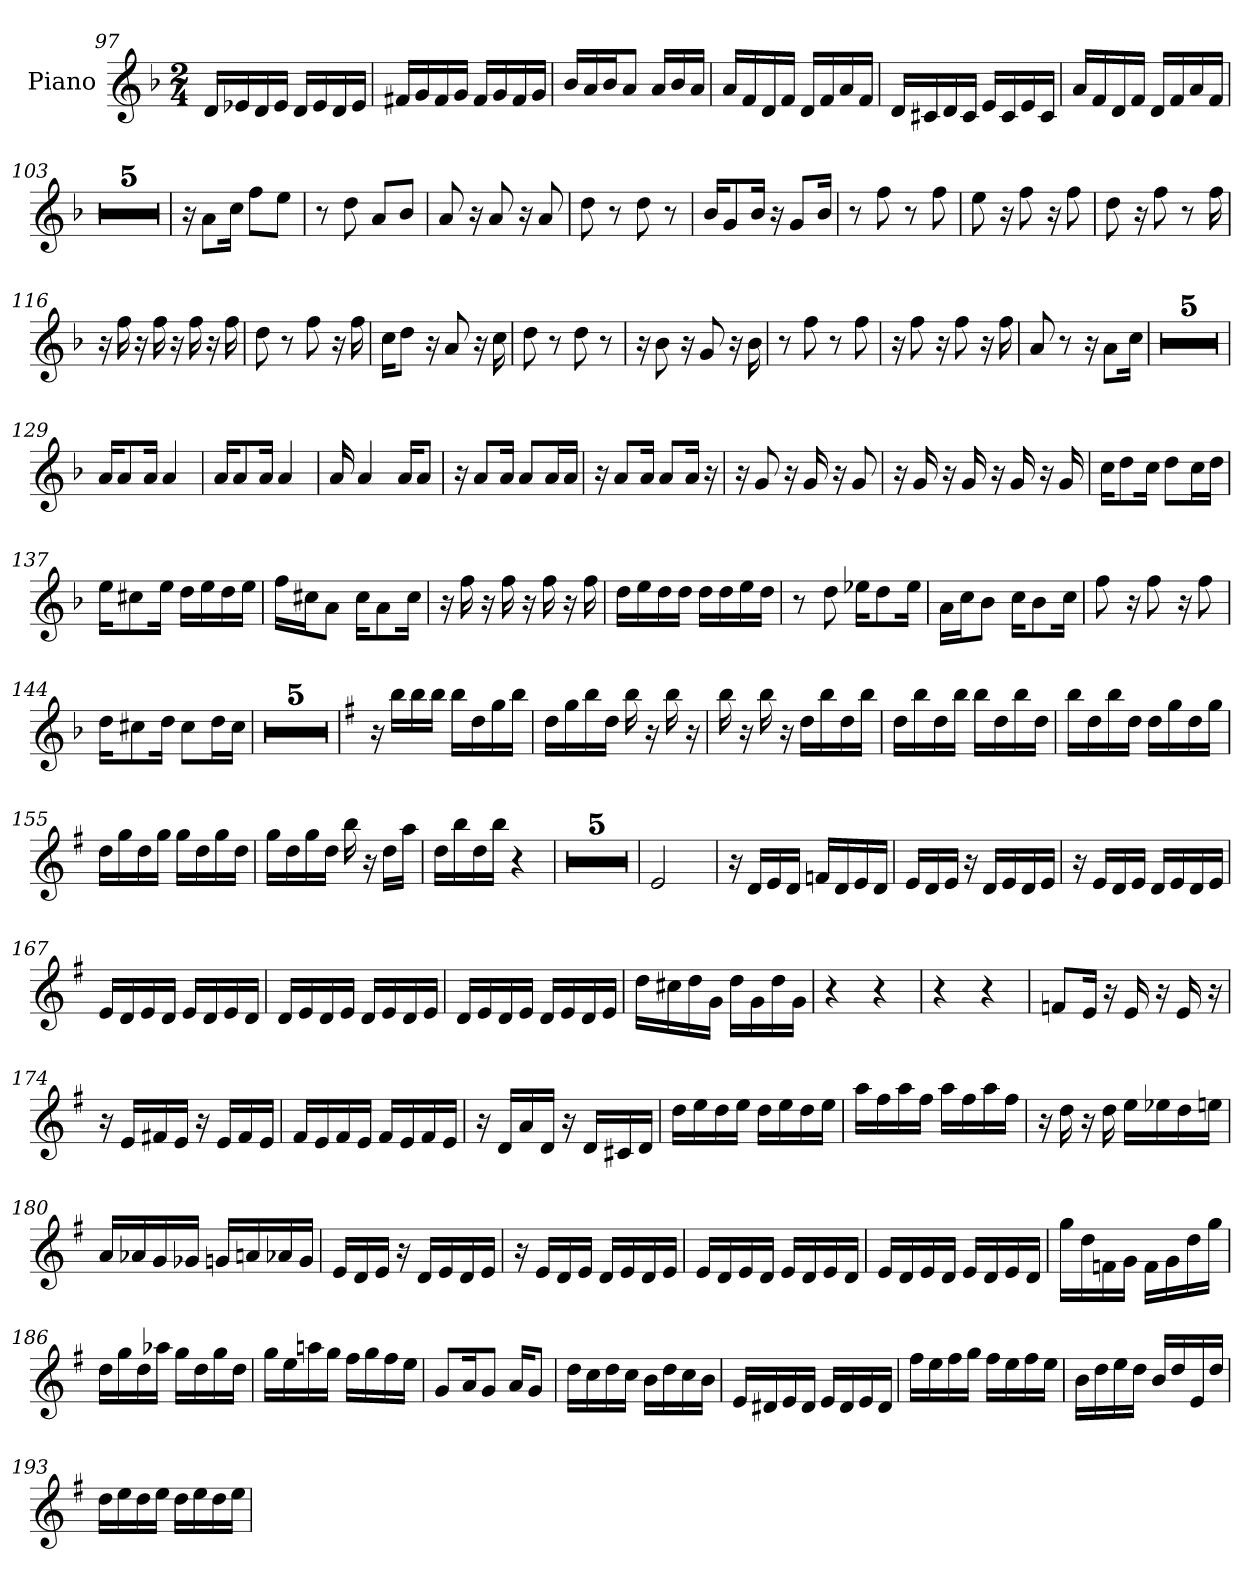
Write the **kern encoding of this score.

**kern
*part1
*staff1
*I"Piano
*I'Pno
*clefG2
*k[b-]
*F:
*M2/4
=97
16d/LL
16e-X/
16d/
16e-/JJ
16d/LL
16e-/
16d/
16e-/JJ
=98
16f#X/LL
16g/
16f#/
16g/JJ
16f#/LL
16g/
16f#/
16g/JJ
!!LO:LB:g=z
=99
16b-/LL
16a/
16b-/J
8a/J
16a/LL
16b-/
16a/JJ
=100
16a/LL
16f/
16d/
16f/JJ
16d/LL
16f/
16a/
16f/JJ
=101
16d/LL
16c#X/
16d/
16c#/JJ
16e/LL
16c#/
16e/
16c#/JJ
=102
16a/LL
16f/
16d/
16f/JJ
16d/LL
16f/
16a/
16f/JJ
=103
2r
=104
2r
=105
2r
!!LO:LB:g=z
=106
2r
=107
2r
=108
!!LO:REH:place=s1:b:enc=none:fs=14:t=Melody 5
*MM60
16r
8a\L
16cc\Jk
8ff\L
8ee\J
=109
8r
8dd\
8a/L
8b-/J
=110
8a/
16r
8a/
16r
8a/
=111
8dd\
8r
8dd\
8r
=112
16b-/KL
8g/
16b-/Jk
16r
8g/L
16b-/Jk
=113
8r
8ff\
8r
8ff\
!!LO:LB:g=z
=114
8ee\
16r
8ff\
16r
8ff\
=115
8dd\
16r
8ff\
8r
16ff\
=116
16r
16ff\
16r
16ff\
16r
16ff\
16r
16ff\
=117
8dd\
8r
8ff\
16r
16ff\
=118
16cc\KL
8dd\J
16r
8a/
16r
16cc\
=119
8dd\
8r
8dd\
8r
!!LO:LB:g=z
=120
16r
8b-\
16r
8g/
16r
16b-\
=121
8r
8ff\
8r
8ff\
=122
16r
8ff\
16r
8ff\
16r
16ff\
=123
8a/
8r
16r
8a\L
16cc\Jk
=124
2r
=125
2r
=126
2r
=127
2r
!!LO:PB:g=z
=128
2r
=129
!!LO:REH:place=s1:b:enc=none:fs=14:t=Melody 6
*MM60
16a/KL
8a/
16a/Jk
4a/
=130
16a/KL
8a/
16a/Jk
4a/
=131
16a/
4a/
16a/KL
8a/J
=132
16r
8a/L
16a/Jk
8a/L
16a/L
16a/JJ
=133
16r
8a/L
16a/Jk
8a/L
16a/Jk
16r
=134
16r
8g/
16r
16g/
16r
8g/
!!LO:LB:g=z
=135
16r
16g/
16r
16g/
16r
16g/
16r
16g/
=136
16cc\KL
8dd\
16cc\Jk
8dd\L
16cc\L
16dd\JJ
=137
16ee\KL
8cc#X\
16ee\Jk
16dd\LL
16ee\
16dd\
16ee\JJ
=138
16ff\LL
16cc#X\J
8a\J
16cc#\KL
8a\
16cc#\Jk
=139
16r
16ff\
16r
16ff\
16r
16ff\
16r
16ff\
!!LO:LB:g=z
=140
16dd\LL
16ee\
16dd\
16dd\JJ
16dd\LL
16dd\
16ee\
16dd\JJ
=141
8r
8dd\
16ee-X\KL
8dd\
16ee-\Jk
=142
16a\LL
16cc\J
8b-\J
16cc\KL
8b-\
16cc\Jk
=143
8ff\
16r
8ff\
16r
8ff\
=144
16dd\KL
8cc#X\
16dd\Jk
8cc#\L
16dd\L
16cc#\JJ
=145
2r
=146
2r
!!LO:LB:g=z
=147
2r
=148
2r
=149
2r
=150
!!LO:REH:place=s1:b:enc=none:fs=14:t=Melody 7
*k[f#]
*G:
*MM60
16r
16bb\LL
16bb\
16bb\JJ
16bb\LL
16dd\
16gg\
16bb\JJ
=151
16dd\LL
16gg\
16bb\
16dd\JJ
16bb\
16r
16bb\
16r
=152
16bb\
16r
16bb\
16r
16dd\LL
16bb\
16dd\
16bb\JJ
!!LO:LB:g=z
=153
16dd\LL
16bb\
16dd\
16bb\JJ
16bb\LL
16dd\
16bb\
16dd\JJ
=154
16bb\LL
16dd\
16bb\
16dd\JJ
16dd\LL
16gg\
16dd\
16gg\JJ
=155
16dd\LL
16gg\
16dd\
16gg\JJ
16gg\LL
16dd\
16gg\
16dd\JJ
=156
16gg\LL
16dd\
16gg\
16dd\JJ
16bb\
16r
16dd\LL
16aa\JJ
=157
16dd\LL
16bb\
16dd\
16bb\JJ
4r
=158
2r
!!LO:LB:g=z
=159
2r
=160
2r
=161
2r
=162
2r
=163
!!LO:REH:place=s1:b:enc=none:fs=14:t=Melody 8
*MM60
2e/
=164
16r
16d/LL
16e/
16d/JJ
16fn/LL
16d/
16e/
16d/JJ
=165
16e/LL
16d/
16e/JJ
16r
16d/LL
16e/
16d/
16e/JJ
=166
16r
16e/LL
16d/
16e/JJ
16d/LL
16e/
16d/
16e/JJ
!!LO:LB:g=z
=167
16e/LL
16d/
16e/
16d/JJ
16e/LL
16d/
16e/
16d/JJ
=168
16d/LL
16e/
16d/
16e/JJ
16d/LL
16e/
16d/
16e/JJ
=169
16d/LL
16e/
16d/
16e/JJ
16d/LL
16e/
16d/
16e/JJ
=170
16dd\LL
16cc#X\
16dd\
16g\JJ
16dd\LL
16g\
16dd\
16g\JJ
=171
4r
4r
=172
4r
4r
!!LO:LB:g=z
=173
8fn/L
16e/Jk
16r
16e/
16r
16e/
16r
=174
16r
16e/LL
16f#X/
16e/JJ
16r
16e/LL
16f#/
16e/JJ
=175
16f#/LL
16e/
16f#/
16e/JJ
16f#/LL
16e/
16f#/
16e/JJ
=176
16r
16d/LL
16a/
16d/JJ
16r
16d/LL
16c#X/
16d/JJ
=177
16dd\LL
16ee\
16dd\
16ee\JJ
16dd\LL
16ee\
16dd\
16ee\JJ
!!LO:LB:g=z
=178
16aa\LL
16ff#\
16aa\
16ff#\JJ
16aa\LL
16ff#\
16aa\
16ff#\JJ
=179
16r
16dd\
16r
16dd\
16ee\LL
16ee-X\
16dd\
16een\JJ
=180
16a/LL
16a-X/
16g/
16g-X/JJ
16gn/LL
16an/
16a-X/
16g/JJ
=181
16e/LL
16d/
16e/JJ
16r
16d/LL
16e/
16d/
16e/JJ
=182
16r
16e/LL
16d/
16e/JJ
16d/LL
16e/
16d/
16e/JJ
!!LO:LB:g=z
=183
16e/LL
16d/
16e/
16d/JJ
16e/LL
16d/
16e/
16d/JJ
=184
16e/LL
16d/
16e/
16d/JJ
16e/LL
16d/
16e/
16d/JJ
=185
16gg\LL
16dd\
16fn\
16g\JJ
16f\LL
16g\
16dd\
16gg\JJ
=186
16dd\LL
16gg\
16dd\
16aa-X\JJ
16gg\LL
16dd\
16gg\
16dd\JJ
=187
16gg\LL
16ee\
16aan\
16gg\JJ
16ff#\LL
16gg\
16ff#\
16ee\JJ
!!LO:LB:g=z
=188
8g/L
16a/K
8g/J
16a/KL
8g/J
=189
16dd\LL
16cc\
16dd\
16cc\JJ
16b\LL
16dd\
16cc\
16b\JJ
=190
16e/LL
16d#X/
16e/
16d#/JJ
16e/LL
16d#/
16e/
16d#/JJ
=191
16ff#\LL
16ee\
16ff#\
16gg\JJ
16ff#\LL
16ee\
16ff#\
16ee\JJ
=192
16b\LL
16dd\
16ee\
16dd\JJ
16b/LL
16dd/
16e/
16dd/JJ
!!LO:PB:g=z
=193
16dd\LL
16ee\
16dd\
16ee\JJ
16dd\LL
16ee\
16dd\
16ee\JJ
=
*-
